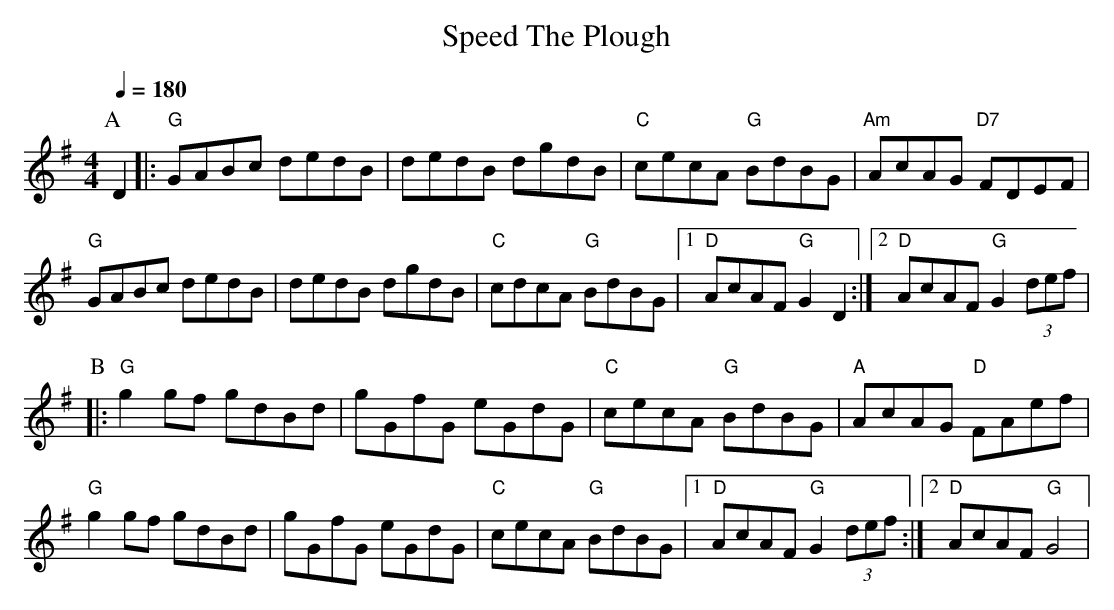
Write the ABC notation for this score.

X:1
T:Speed The Plough
M:4/4
L:1/8
Q:1/4=180
K:Gmaj
P:A
D2|:"G"GABc dedB|dedB dgdB|"C"cecA "G"BdBG|\
"Am"AcAG "D7"FDEF|
"G"GABc dedB|dedB dgdB|\
"C"cdcA "G"BdBG|1"D"AcAF "G"G2D2:|2"D"AcAF "G"G2(3def|
P:B
|:"G"g2gf gdBd|gGfG eGdG|"C"cecA "G"BdBG|\
"A"AcAG "D"FAef|
"G"g2gf gdBd|gGfG eGdG|\
"C"cecA "G"BdBG|1"D"AcAF "G"G2(3def:|2"D"AcAF "G"G4|
